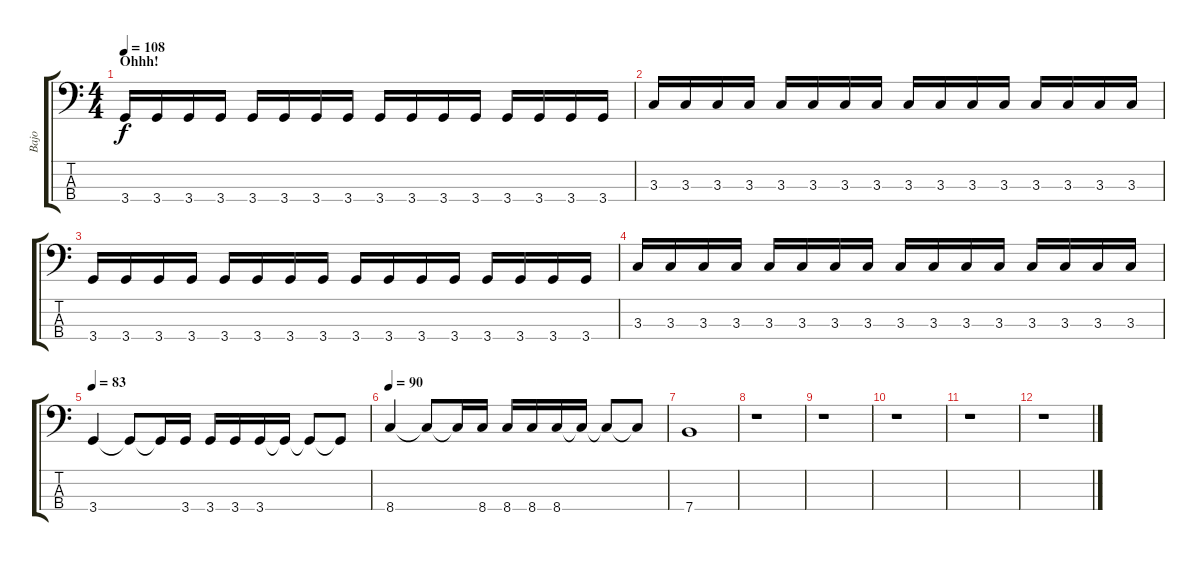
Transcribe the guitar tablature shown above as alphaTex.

\track ("Bajo" "Bajo") {instrument electricbassfinger}
\staff {score tabs}
\tuning (G2 D2 A1 E1) {hide}
\ts (4 4)
\section ("" "Ohhh!")
\tempo 108
\clef f4
\ks c
3.4.16{dy f} 3.4.16 3.4.16 3.4.16 3.4.16 3.4.16 3.4.16 3.4.16 3.4.16 3.4.16 3.4.16 3.4.16 3.4.16 3.4.16 3.4.16 3.4.16 |
3.3.16 3.3.16 3.3.16 3.3.16 3.3.16 3.3.16 3.3.16 3.3.16 3.3.16 3.3.16 3.3.16 3.3.16 3.3.16 3.3.16 3.3.16 3.3.16 |
3.4.16 3.4.16 3.4.16 3.4.16 3.4.16 3.4.16 3.4.16 3.4.16 3.4.16 3.4.16 3.4.16 3.4.16 3.4.16 3.4.16 3.4.16 3.4.16 |
3.3.16 3.3.16 3.3.16 3.3.16 3.3.16 3.3.16 3.3.16 3.3.16 3.3.16 3.3.16 3.3.16 3.3.16 3.3.16 3.3.16 3.3.16 3.3.16 |
\tempo 83
3.4.4 3.4{t}.8 3.4{t}.16 3.4.16 3.4.16 3.4.16 3.4.16 3.4{t}.16 3.4{t}.8 3.4{t}.8 |
\tempo 90
8.4.4 8.4{t}.8 8.4{t}.16 8.4.16 8.4.16 8.4.16 8.4.16 8.4{t}.16 8.4{t}.8 8.4{t}.8 |
7.4.1 |
r.1 |
r.1 |
r.1 |
r.1 |
r.1
